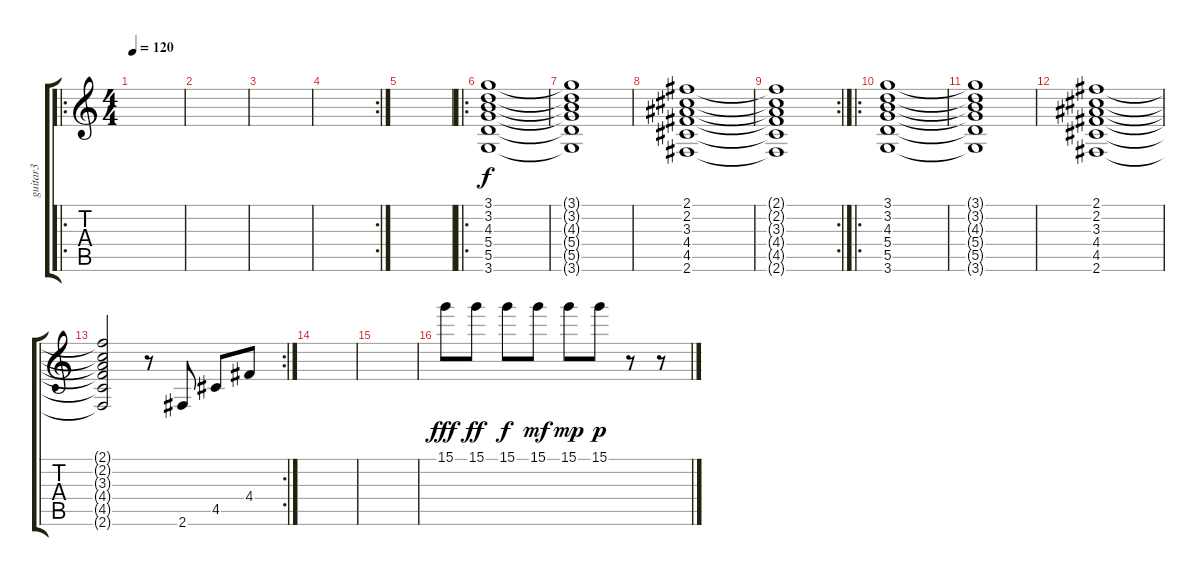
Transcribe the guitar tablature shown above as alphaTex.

\track ("guitar3" "guitar3") {instrument electricguitarjazz}
\staff {score tabs}
\tuning (E4 B3 G3 D3 A2 E2) {hide}
\ro
\ts (4 4)
\tempo 120
\clef g2
\ks c
|
|
|
\rc 2
|
|
\ro
(3.1 3.2 4.3 5.4 5.5 3.6).1 |
(3.1{t} 3.2{t} 4.3{t} 5.4{t} 5.5{t} 3.6{t}).1 |
(2.1 2.2 3.3 4.4 4.5 2.6).1 |
\rc 2
(2.1{t} 2.2{t} 3.3{t} 4.4{t} 4.5{t} 2.6{t}).1 |
\ro
(3.1 3.2 4.3 5.4 5.5 3.6).1 |
(3.1{t} 3.2{t} 4.3{t} 5.4{t} 5.5{t} 3.6{t}).1 |
(2.1 2.2 3.3 4.4 4.5 2.6).1 |
\rc 2
(2.1{t} 2.2{t} 3.3{t} 4.4{t} 4.5{t} 2.6{t}).2 r.8 2.6.8 4.5.8 4.4.8 |
|
|
15.1.8{dy fff} 15.1.8{dy ff} 15.1.8{dy f} 15.1.8{dy mf} 15.1.8{dy mp} 15.1.8{dy p} r.8 r.8
